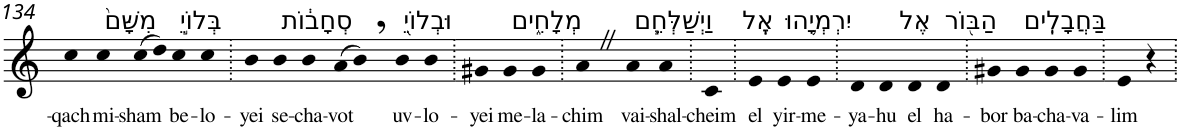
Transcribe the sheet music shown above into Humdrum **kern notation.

**kern	**text
*part1	*part1
*staff1	*staff1
*I"Piano	*
*I'Pno	*
!!LO:PB:g=z
*clefG2	*
*k[]	*
=134	=134
!	!LO:LY:b
4cc	-qach
!LO:TX:a:t=מִשָּׁם֙	!
!	!LO:LY:b
4cc	mi-
!	!LO:LY:b
(>8cc	-sham
8dd)	.
!LO:TX:a:t=בְּלוֹיֵ֣	!
!	!LO:LY:b
4cc	be-
!	!LO:LY:b
4cc	-lo-
=135.	=135.
!	!LO:LY:b
4b	-yei
!LO:TX:a:t=סְחָב֔וֹת	!
!	!LO:LY:b
4b	se-
!	!LO:LY:b
4b	-cha-
!	!LO:LY:b
(>8a	-vot
8b,)	.
!LO:TX:a:t=וּבְלוֹיֵ֖	!
!	!LO:LY:b
4b	uv-
!	!LO:LY:b
4b	-lo-
=136.	=136.
!	!LO:LY:b
4g#X	-yei
!LO:TX:a:t=מְלָחִ֑ים	!
!	!LO:LY:b
4g#	me-
!	!LO:LY:b
4g#	-la-
=137.	=137.
!	!LO:LY:b
4aZ	-chim
!LO:TX:a:t=וַיְשַׁלְּחֵ֧ם	!
!	!LO:LY:b
4a	vai-
!	!LO:LY:b
4a	-shal-
=138.	=138.
!	!LO:LY:b
4c	-cheim
=139.	=139.
!LO:TX:a:t=אֶֽל	!
!	!LO:LY:b
4e	el
!LO:TX:a:t=יִרְמְיָ֛הוּ	!
!	!LO:LY:b
4e	yir-
!	!LO:LY:b
4e	-me-
=140.	=140.
!	!LO:LY:b
4d	-ya-
!	!LO:LY:b
4d	-hu
!LO:TX:a:t=אֶל	!
!	!LO:LY:b
4d	el
!LO:TX:a:t=הַבּ֖וֹר	!
!	!LO:LY:b
4d	ha-
=141.	=141.
!	!LO:LY:b
4g#X	-bor
!LO:TX:a:t=בַּחֲבָלִֽים	!
!	!LO:LY:b
4g#	ba-
!	!LO:LY:b
4g#	-cha-
!	!LO:LY:b
4g#	-va-
=142.	=142.
!	!LO:LY:b
4e	-lim
4r	.
=.	=.
*-	*-
